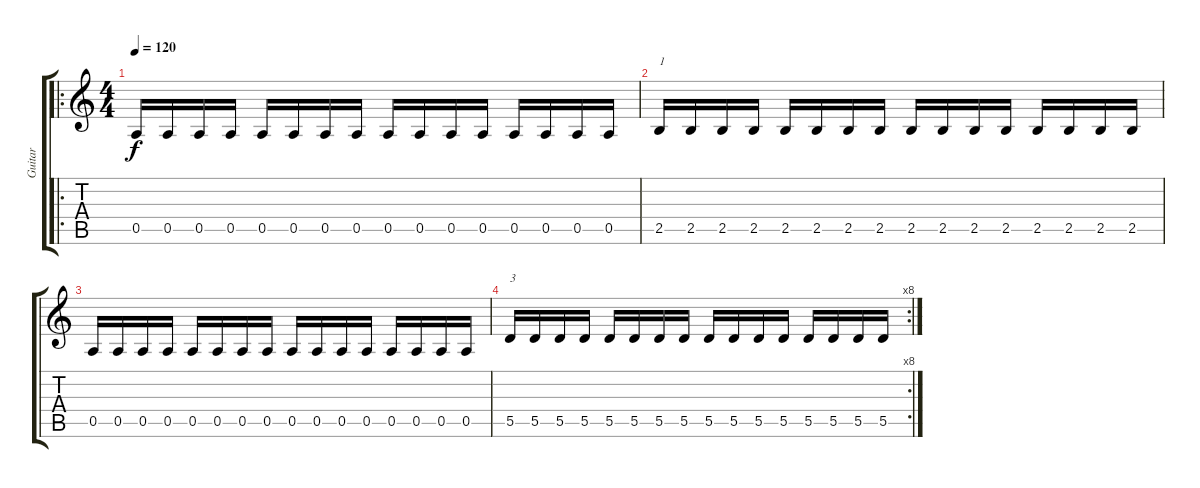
\track ("Guitar" "Guitar") {instrument distortionguitar}
\staff {score tabs}
\tuning (E4 B3 G3 D3 A2 E2) {hide}
\ro
\ts (4 4)
\tempo 120
\clef g2
\ks c
0.5.16{dy f instrument distortionguitar} 0.5.16 0.5.16 0.5.16 0.5.16 0.5.16 0.5.16 0.5.16 0.5.16 0.5.16 0.5.16 0.5.16 0.5.16 0.5.16 0.5.16 0.5.16 |
2.5.16{txt "1"} 2.5.16 2.5.16 2.5.16 2.5.16 2.5.16 2.5.16 2.5.16 2.5.16 2.5.16 2.5.16 2.5.16 2.5.16 2.5.16 2.5.16 2.5.16 |
0.5.16 0.5.16 0.5.16 0.5.16 0.5.16 0.5.16 0.5.16 0.5.16 0.5.16 0.5.16 0.5.16 0.5.16 0.5.16 0.5.16 0.5.16 0.5.16 |
\rc 8
5.5.16{txt "3"} 5.5.16 5.5.16 5.5.16 5.5.16 5.5.16 5.5.16 5.5.16 5.5.16 5.5.16 5.5.16 5.5.16 5.5.16 5.5.16 5.5.16 5.5.16
